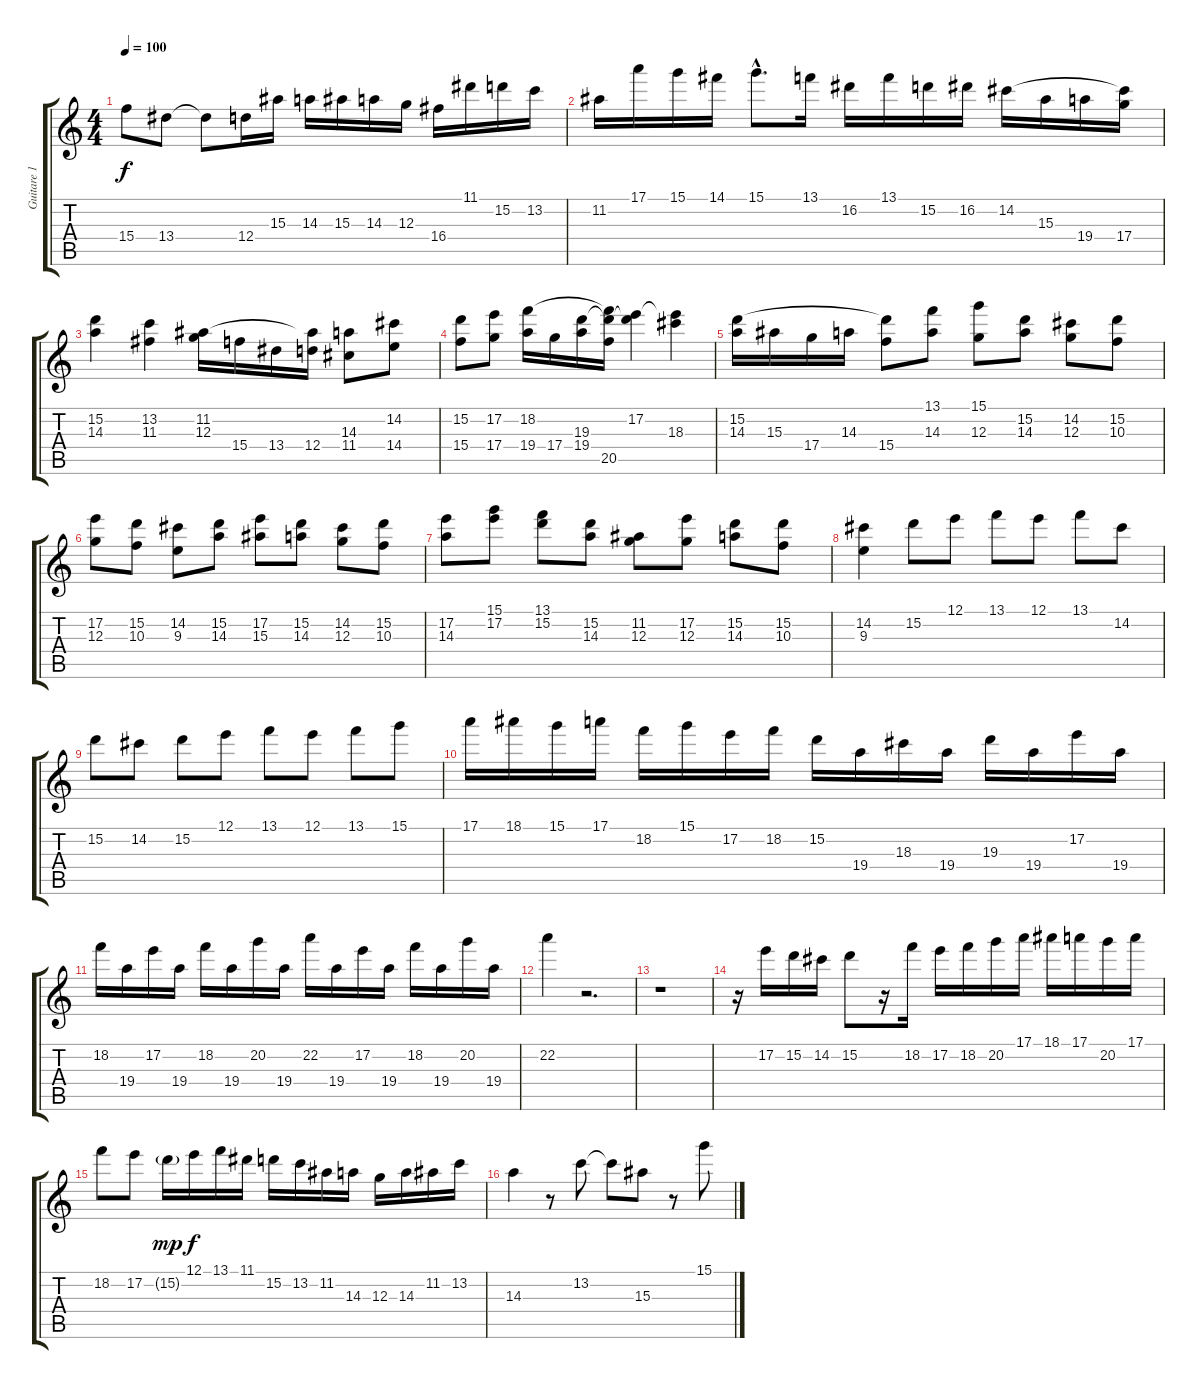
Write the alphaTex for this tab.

\track ("Guitare 1" "Guitare 1") {instrument overdrivenguitar}
\staff {score tabs}
\tuning (E4 B3 G3 D3 A2 E2) {hide}
\ts (4 4)
\tempo 100
\clef g2
\ks c
15.4.8{dy f} 13.4.8 13.4{t}.8 12.4.16 15.3.16 14.3.16 15.3.16 14.3.16 12.3.16 16.4.16 11.1.16 15.2.16 13.2.16 |
11.2.16 17.1.16 15.1.16 14.1.16 15.1{hac}.8{d} 13.1.16 16.2.16 13.1.16 15.2.16 16.2.16 14.2.16 15.3.16 19.4.16 (14.2{t} 17.4).16 |
(15.2 14.3).4 (13.2 11.3).4 (11.2 12.3).16 15.4.16 13.4.16 (11.2{t} 12.4).16 (14.3 11.4).8 (14.2 14.4).8 |
(15.2 15.4).8 (17.2 17.4).8 (18.2 19.4).16 17.4.16 (19.3 19.4).16 (18.2{t} 19.3{t} 20.5).16 (17.2 19.3{t}).4 (17.2{t} 18.3).4 |
(15.2 14.3).16 15.3.16 17.4.16 14.3.16 (15.2{t} 15.4).8 (13.1 14.3).8 (15.1 12.3).8 (15.2 14.3).8 (14.2 12.3).8 (15.2 10.3).8 |
(17.2 12.3).8 (15.2 10.3).8 (14.2 9.3).8 (15.2 14.3).8 (17.2 15.3).8 (15.2 14.3).8 (14.2 12.3).8 (15.2 10.3).8 |
(17.2 14.3).8 (15.1 17.2).8 (13.1 15.2).8 (15.2 14.3).8 (11.2 12.3).8 (17.2 12.3).8 (15.2 14.3).8 (15.2 10.3).8 |
(14.2 9.3).4 15.2.8 12.1.8 13.1.8 12.1.8 13.1.8 14.2.8 |
15.2.8 14.2.8 15.2.8 12.1.8 13.1.8 12.1.8 13.1.8 15.1.8 |
17.1.16 18.1.16 15.1.16 17.1.16 18.2.16 15.1.16 17.2.16 18.2.16 15.2.16 19.4.16 18.3.16 19.4.16 19.3.16 19.4.16 17.2.16 19.4.16 |
18.2.16 19.4.16 17.2.16 19.4.16 18.2.16 19.4.16 20.2.16 19.4.16 22.2.16 19.4.16 17.2.16 19.4.16 18.2.16 19.4.16 20.2.16 19.4.16 |
22.2.4 r.2{d} |
r.1 |
r.16 17.2.16 15.2.16 14.2.16 15.2.8 r.16 18.2.16 17.2.16 18.2.16 20.2.16 17.1.16 18.1.16 17.1.16 20.2.16 17.1.16 |
18.2.8 17.2.8 15.2{g}.16{dy mp} 12.1.16{dy f} 13.1.16 11.1.16 15.2.16 13.2.16 11.2.16 14.3.16 12.3.16 14.3.16 11.2.16 13.2.16 |
14.3.4 r.8 13.2.8 13.2{t}.8 15.3.8 r.8 15.1.8
